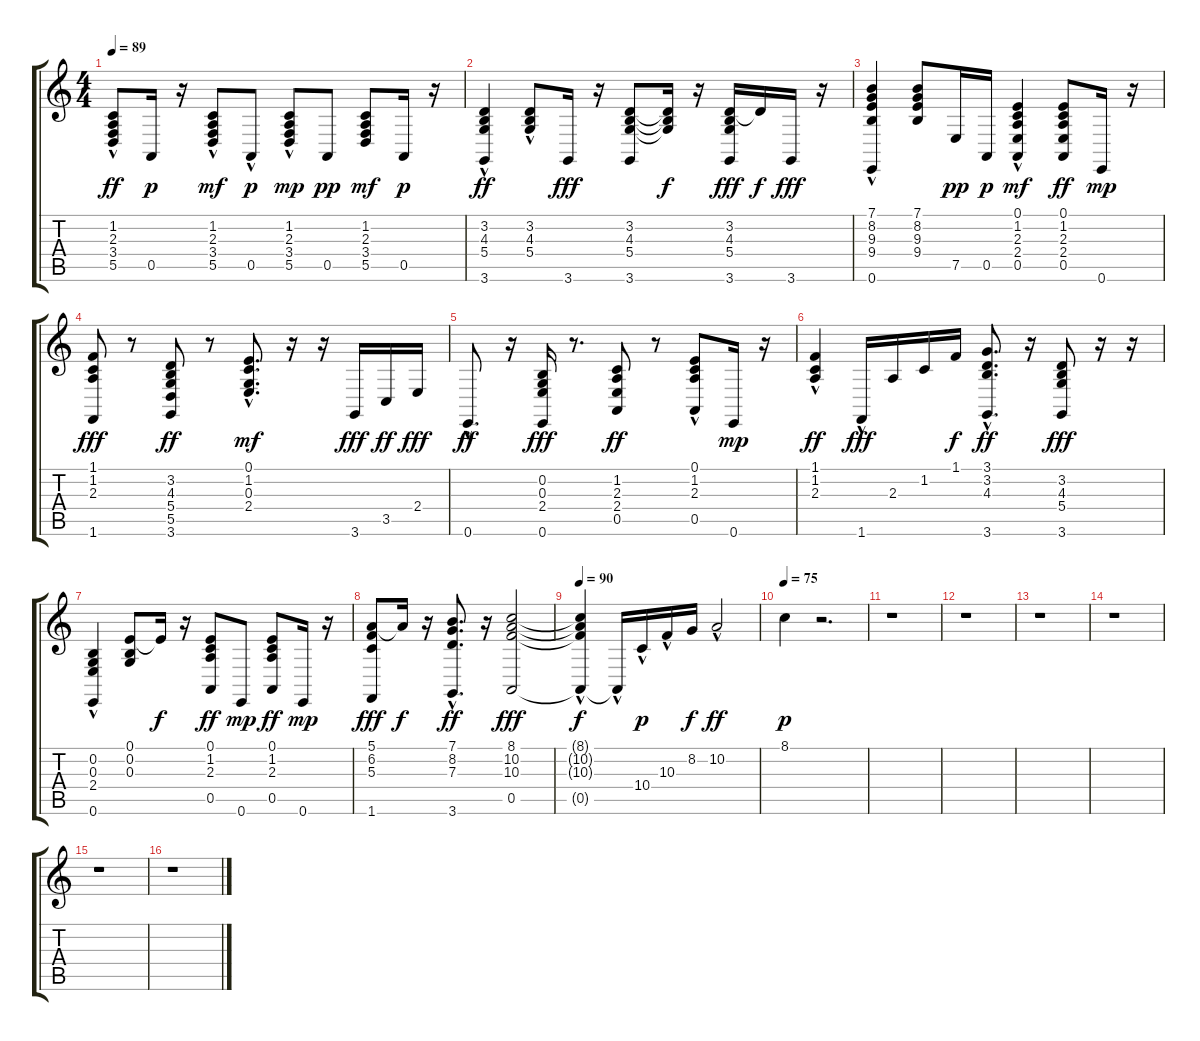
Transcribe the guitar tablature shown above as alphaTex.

\track "" {instrument brightacousticpiano}
\staff {score tabs}
\tuning (E4 B3 G3 D3 A2 E2) {hide}
\ts (4 4)
\tempo 89
\clef g2
\ks c
(1.2 2.3 3.4{hac} 5.5{hac}).8{dy ff} 0.5.16{dy p} r.16 (1.2 2.3 3.4{hac} 5.5{hac}).8{dy mf} 0.5{hac}.8{dy p} (1.2{hac} 2.3{hac} 3.4{hac} 5.5).8{dy mp} 0.5.8{dy pp} (1.2 2.3 3.4 5.5).8{dy mf} 0.5.16{dy p} r.16 |
(3.2{hac} 4.3{hac} 5.4{hac} 3.6).4{dy ff} (3.2{hac} 4.3{hac} 5.4{hac}).8 3.6.16{dy fff} r.16 (3.2 4.3 5.4 3.6).8 (3.2{t} 4.3{t} 5.4{t}).16{dy f} r.16 (3.2 4.3 5.4 3.6).16{dy fff} 3.2{t}.16{dy f} 3.6.16{dy fff} r.16 |
(7.1 8.2 9.3 9.4 0.6{hac}).4 (7.1 8.2 9.3 9.4).8 7.5.16{dy pp} 0.5.16{dy p} (0.1{hac} 1.2{hac} 2.3{hac} 2.4{hac} 0.5{hac}).4{dy mf} (0.1 1.2 2.3 2.4 0.5).8{dy ff} 0.6.16{dy mp} r.16 |
(1.1 1.2 2.3 1.6).8{dy fff} r.8 (3.2 4.3 5.4 5.5 3.6).8{dy ff} r.8 (0.1{hac} 1.2{hac} 0.3{hac} 2.4{hac}).8{d dy mf} r.16 r.16 3.6.16{dy fff} 3.5.16{dy ff} 2.4.16{dy fff} |
0.6{hac}.8{d dy ff} r.16 (0.2 0.3 2.4 0.6).16{dy fff} r.8{d} (1.2 2.3 2.4 0.5).8{dy ff} r.8 (0.1 1.2 2.3 0.5{hac}).8 0.6.16{dy mp} r.16 |
(1.1 1.2 2.3{hac}).4{dy ff} 1.6{hac}.16{dy fff} 2.3.16 1.2.16 1.1.16{dy f} (3.1 3.2 4.3 3.6{hac}).8{d dy ff} r.16 (3.2 4.3 5.4 3.6).8{dy fff} r.16 r.16 |
(0.2 0.3 2.4 0.6{hac}).4 (0.1 0.2 0.3).8 0.1{t}.16{dy f} r.16 (0.1 1.2 2.3 0.5).8{dy ff} 0.6.8{dy mp} (0.1 1.2 2.3 0.5).8{dy ff} 0.6.16{dy mp} r.16 |
(5.1 6.2 5.3 1.6).8{dy fff} 5.1{t}.16{dy f} r.16 (7.1 8.2 7.3 3.6{hac}).8{d dy ff} r.16 (8.1 10.2 10.3 0.5).2{dy fff} |
\tempo 90
(8.1{t} 10.2{hac t} 10.3{t} 0.5{t}).4{dy f} 0.5{hac t}.16 10.4{hac}.16{dy p} 10.3{hac}.16 8.2.16{dy f} 10.2{hac}.2{dy ff} |
\tempo 75
8.1.4{dy p} r.2{d} |
r.1 |
r.1 |
r.1 |
r.1 |
r.1 |
r.1
